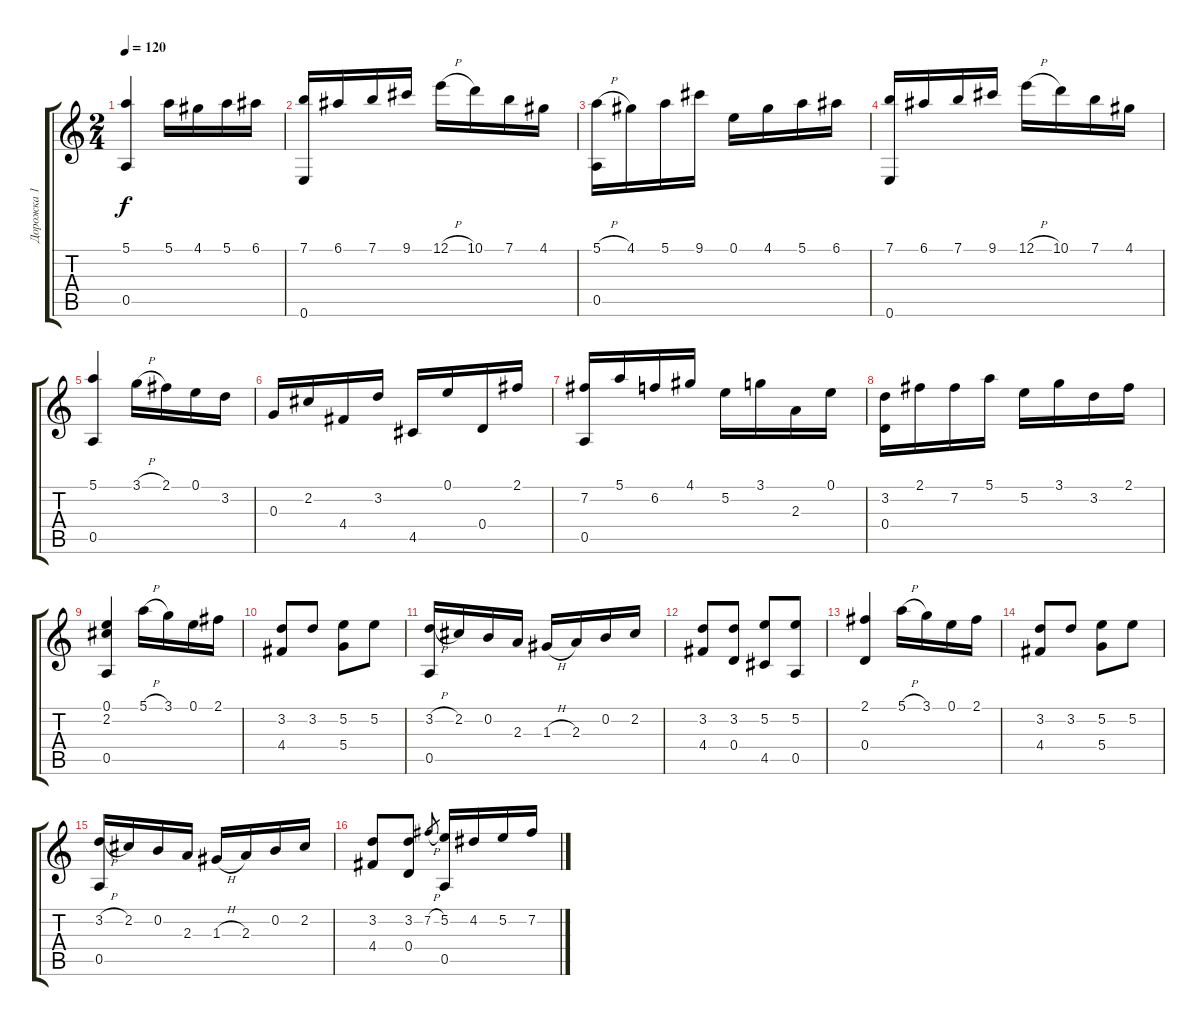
\track ("Дорожка 1" "Дорожка 1") {instrument acousticguitarnylon}
\staff {score tabs}
\tuning (E4 B3 G3 D3 A2 E2) {hide}
\ts (2 4)
\tempo 120
\clef g2
\ks c
(5.1 0.5).4{dy f} 5.1.16 4.1.16 5.1.16 6.1.16 |
(7.1 0.6).16 6.1.16 7.1.16 9.1.16 12.1{h}.16 10.1.16 7.1.16 4.1.16 |
(5.1{h} 0.5).16 4.1.16 5.1.16 9.1.16 0.1.16 4.1.16 5.1.16 6.1.16 |
(7.1 0.6).16 6.1.16 7.1.16 9.1.16 12.1{h}.16 10.1.16 7.1.16 4.1.16 |
(5.1 0.5).4 3.1{h}.16 2.1.16 0.1.16 3.2.16 |
0.3.16 2.2.16 4.4.16 3.2.16 4.5.16 0.1.16 0.4.16 2.1.16 |
(7.2 0.5).16 5.1.16 6.2.16 4.1.16 5.2.16 3.1.16 2.3.16 0.1.16 |
(3.2 0.4).16 2.1.16 7.2.16 5.1.16 5.2.16 3.1.16 3.2.16 2.1.16 |
(0.1 2.2 0.5).4 5.1{h}.16 3.1.16 0.1.16 2.1.16 |
(3.2 4.4).8 3.2.8 (5.2 5.4).8 5.2.8 |
(3.2{h} 0.5).16 2.2.16 0.2.16 2.3.16 1.3{h}.16 2.3.16 0.2.16 2.2.16 |
(3.2 4.4).8 (3.2 0.4).8 (5.2 4.5).8 (5.2 0.5).8 |
(2.1 0.4).4 5.1{h}.16 3.1.16 0.1.16 2.1.16 |
(3.2 4.4).8 3.2.8 (5.2 5.4).8 5.2.8 |
(3.2{h} 0.5).16 2.2.16 0.2.16 2.3.16 1.3{h}.16 2.3.16 0.2.16 2.2.16 |
(3.2 4.4).8 (3.2 0.4).8 7.2{h}.8{gr} (5.2 0.5).16 4.2.16 5.2.16 7.2.16
